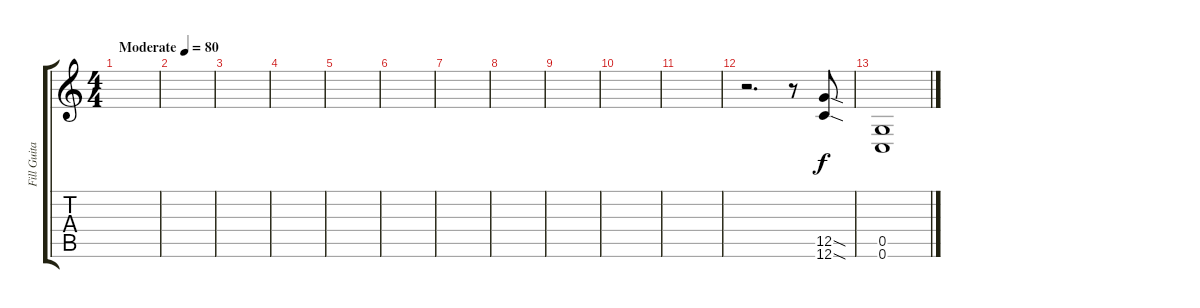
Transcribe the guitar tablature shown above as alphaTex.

\track ("Fill Guitar" "Fill Guita") {instrument electricguitarjazz}
\staff {score tabs}
\tuning (D4 A3 F3 C3 G2 C2) {hide}
\ts (4 4)
\tempo (80 "Moderate")
\clef g2
\ks c
|
|
|
|
|
|
|
|
|
|
|
r.2{d} r.8 (12.5{sod} 12.6{sod}).8 |
(0.5 0.6).1
